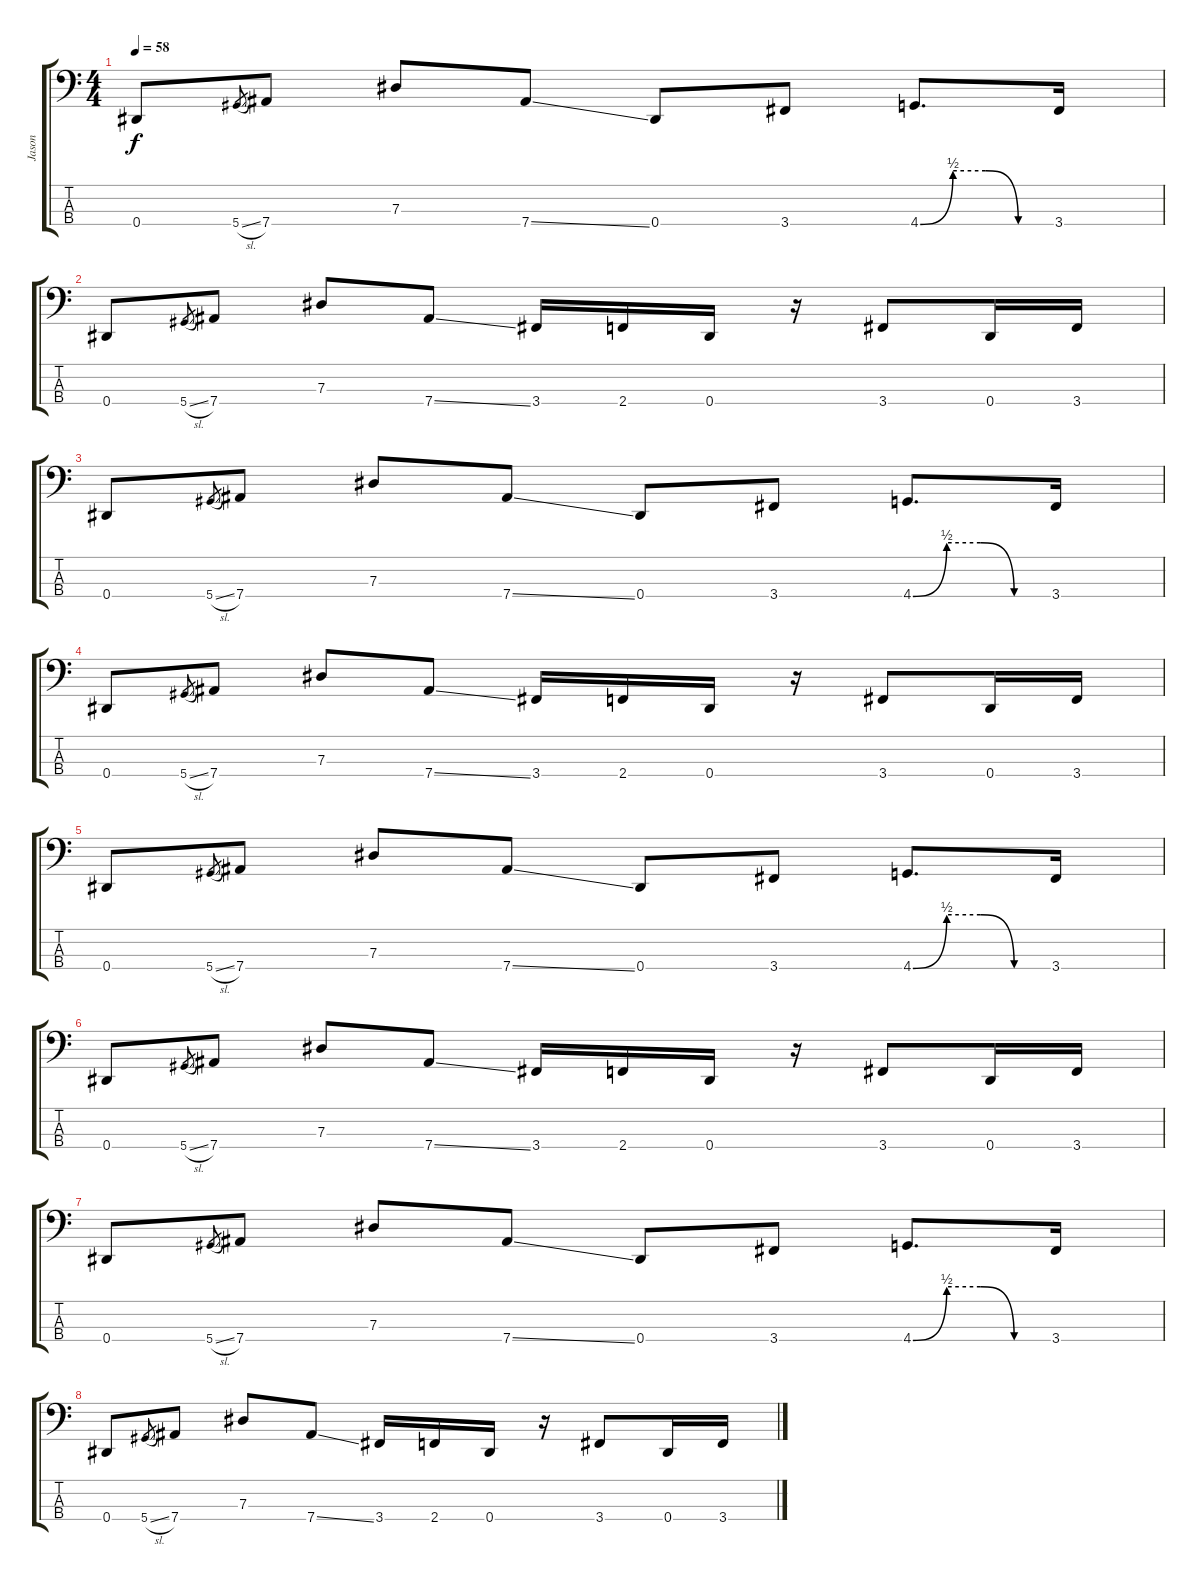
\track ("Jason " "Jason ") {instrument electricbassfinger}
\staff {score tabs}
\tuning (Gb2 Db2 Ab1 Eb1) {hide}
\ts (4 4)
\tempo 58
\clef f4
\ks c
0.4.8{dy f} 5.4{sl}.8{gr} 7.4.8 7.3.8 7.4{ss}.8 0.4.8 3.4.8 4.4{be (custom 0 0 15 2 30 2 45 0 60 0)}.8{d} 3.4.16 |
0.4.8 5.4{sl}.8{gr} 7.4.8 7.3.8 7.4{ss}.8 3.4.16 2.4.16 0.4.16 r.16 3.4.8 0.4.16 3.4.16 |
0.4.8 5.4{sl}.8{gr} 7.4.8 7.3.8 7.4{ss}.8 0.4.8 3.4.8 4.4{be (custom 0 0 15 2 30 2 45 0 60 0)}.8{d} 3.4.16 |
0.4.8 5.4{sl}.8{gr} 7.4.8 7.3.8 7.4{ss}.8 3.4.16 2.4.16 0.4.16 r.16 3.4.8 0.4.16 3.4.16 |
0.4.8 5.4{sl}.8{gr} 7.4.8 7.3.8 7.4{ss}.8 0.4.8 3.4.8 4.4{be (custom 0 0 15 2 30 2 45 0 60 0)}.8{d} 3.4.16 |
0.4.8 5.4{sl}.8{gr} 7.4.8 7.3.8 7.4{ss}.8 3.4.16 2.4.16 0.4.16 r.16 3.4.8 0.4.16 3.4.16 |
0.4.8 5.4{sl}.8{gr} 7.4.8 7.3.8 7.4{ss}.8 0.4.8 3.4.8 4.4{be (custom 0 0 15 2 30 2 45 0 60 0)}.8{d} 3.4.16 |
0.4.8 5.4{sl}.8{gr} 7.4.8 7.3.8 7.4{ss}.8 3.4.16 2.4.16 0.4.16 r.16 3.4.8 0.4.16 3.4.16
